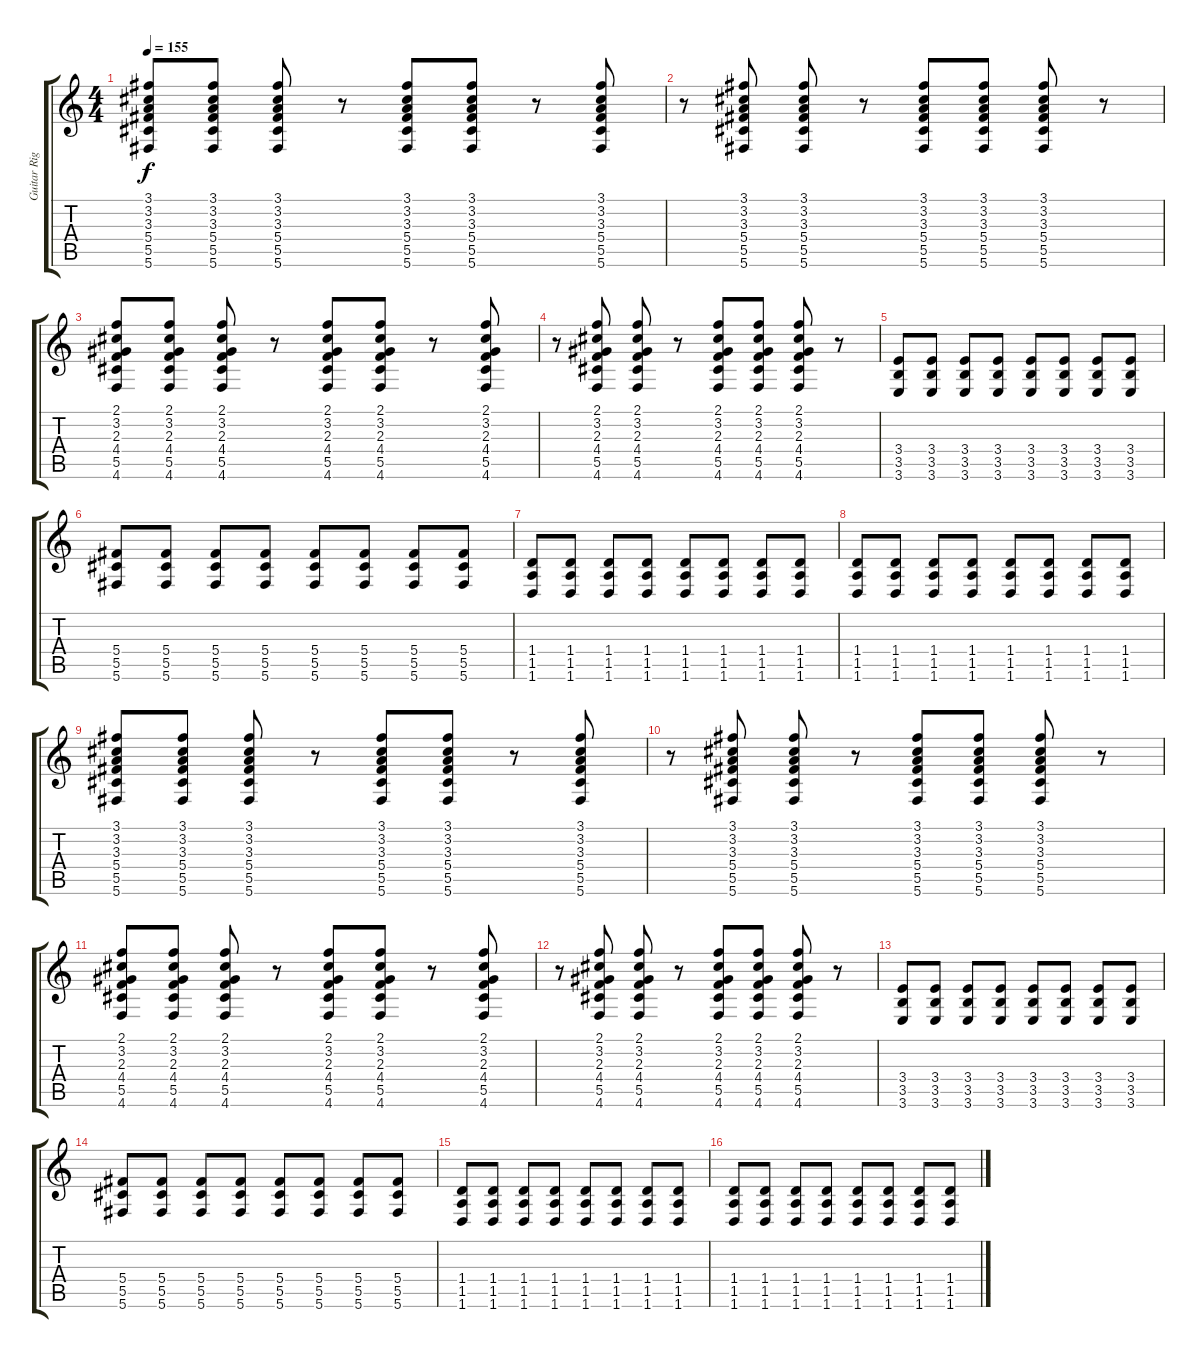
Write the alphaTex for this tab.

\track ("Guitar Right" "Guitar Rig") {instrument acousticguitarnylon}
\staff {score tabs}
\tuning (Eb4 Bb3 Gb3 Db3 Ab2 Db2) {hide}
\ts (4 4)
\tempo 155
\clef g2
\ks c
(3.1 3.2 3.3 5.4 5.5 5.6).8{dy f instrument distortionguitar} (3.1 3.2 3.3 5.4 5.5 5.6).8 (3.1 3.2 3.3 5.4 5.5 5.6).8 r.8 (3.1 3.2 3.3 5.4 5.5 5.6).8 (3.1 3.2 3.3 5.4 5.5 5.6).8 r.8 (3.1 3.2 3.3 5.4 5.5 5.6).8 |
r.8 (3.1 3.2 3.3 5.4 5.5 5.6).8 (3.1 3.2 3.3 5.4 5.5 5.6).8 r.8 (3.1 3.2 3.3 5.4 5.5 5.6).8 (3.1 3.2 3.3 5.4 5.5 5.6).8 (3.1 3.2 3.3 5.4 5.5 5.6).8 r.8 |
(2.1 3.2 2.3 4.4 5.5 4.6).8 (2.1 3.2 2.3 4.4 5.5 4.6).8 (2.1 3.2 2.3 4.4 5.5 4.6).8 r.8 (2.1 3.2 2.3 4.4 5.5 4.6).8 (2.1 3.2 2.3 4.4 5.5 4.6).8 r.8 (2.1 3.2 2.3 4.4 5.5 4.6).8 |
r.8 (2.1 3.2 2.3 4.4 5.5 4.6).8 (2.1 3.2 2.3 4.4 5.5 4.6).8 r.8 (2.1 3.2 2.3 4.4 5.5 4.6).8 (2.1 3.2 2.3 4.4 5.5 4.6).8 (2.1 3.2 2.3 4.4 5.5 4.6).8 r.8 |
(3.4 3.5 3.6).8 (3.4 3.5 3.6).8 (3.4 3.5 3.6).8 (3.4 3.5 3.6).8 (3.4 3.5 3.6).8 (3.4 3.5 3.6).8 (3.4 3.5 3.6).8 (3.4 3.5 3.6).8 |
(5.4 5.5 5.6).8 (5.4 5.5 5.6).8 (5.4 5.5 5.6).8 (5.4 5.5 5.6).8 (5.4 5.5 5.6).8 (5.4 5.5 5.6).8 (5.4 5.5 5.6).8 (5.4 5.5 5.6).8 |
(1.4 1.5 1.6).8 (1.4 1.5 1.6).8 (1.4 1.5 1.6).8 (1.4 1.5 1.6).8 (1.4 1.5 1.6).8 (1.4 1.5 1.6).8 (1.4 1.5 1.6).8 (1.4 1.5 1.6).8 |
(1.4 1.5 1.6).8 (1.4 1.5 1.6).8 (1.4 1.5 1.6).8 (1.4 1.5 1.6).8 (1.4 1.5 1.6).8 (1.4 1.5 1.6).8 (1.4 1.5 1.6).8 (1.4 1.5 1.6).8 |
(3.1 3.2 3.3 5.4 5.5 5.6).8 (3.1 3.2 3.3 5.4 5.5 5.6).8 (3.1 3.2 3.3 5.4 5.5 5.6).8 r.8 (3.1 3.2 3.3 5.4 5.5 5.6).8 (3.1 3.2 3.3 5.4 5.5 5.6).8 r.8 (3.1 3.2 3.3 5.4 5.5 5.6).8 |
r.8 (3.1 3.2 3.3 5.4 5.5 5.6).8 (3.1 3.2 3.3 5.4 5.5 5.6).8 r.8 (3.1 3.2 3.3 5.4 5.5 5.6).8 (3.1 3.2 3.3 5.4 5.5 5.6).8 (3.1 3.2 3.3 5.4 5.5 5.6).8 r.8 |
(2.1 3.2 2.3 4.4 5.5 4.6).8 (2.1 3.2 2.3 4.4 5.5 4.6).8 (2.1 3.2 2.3 4.4 5.5 4.6).8 r.8 (2.1 3.2 2.3 4.4 5.5 4.6).8 (2.1 3.2 2.3 4.4 5.5 4.6).8 r.8 (2.1 3.2 2.3 4.4 5.5 4.6).8 |
r.8 (2.1 3.2 2.3 4.4 5.5 4.6).8 (2.1 3.2 2.3 4.4 5.5 4.6).8 r.8 (2.1 3.2 2.3 4.4 5.5 4.6).8 (2.1 3.2 2.3 4.4 5.5 4.6).8 (2.1 3.2 2.3 4.4 5.5 4.6).8 r.8 |
(3.4 3.5 3.6).8 (3.4 3.5 3.6).8 (3.4 3.5 3.6).8 (3.4 3.5 3.6).8 (3.4 3.5 3.6).8 (3.4 3.5 3.6).8 (3.4 3.5 3.6).8 (3.4 3.5 3.6).8 |
(5.4 5.5 5.6).8 (5.4 5.5 5.6).8 (5.4 5.5 5.6).8 (5.4 5.5 5.6).8 (5.4 5.5 5.6).8 (5.4 5.5 5.6).8 (5.4 5.5 5.6).8 (5.4 5.5 5.6).8 |
(1.4 1.5 1.6).8 (1.4 1.5 1.6).8 (1.4 1.5 1.6).8 (1.4 1.5 1.6).8 (1.4 1.5 1.6).8 (1.4 1.5 1.6).8 (1.4 1.5 1.6).8 (1.4 1.5 1.6).8 |
(1.4 1.5 1.6).8 (1.4 1.5 1.6).8 (1.4 1.5 1.6).8 (1.4 1.5 1.6).8 (1.4 1.5 1.6).8 (1.4 1.5 1.6).8 (1.4 1.5 1.6).8 (1.4 1.5 1.6).8
